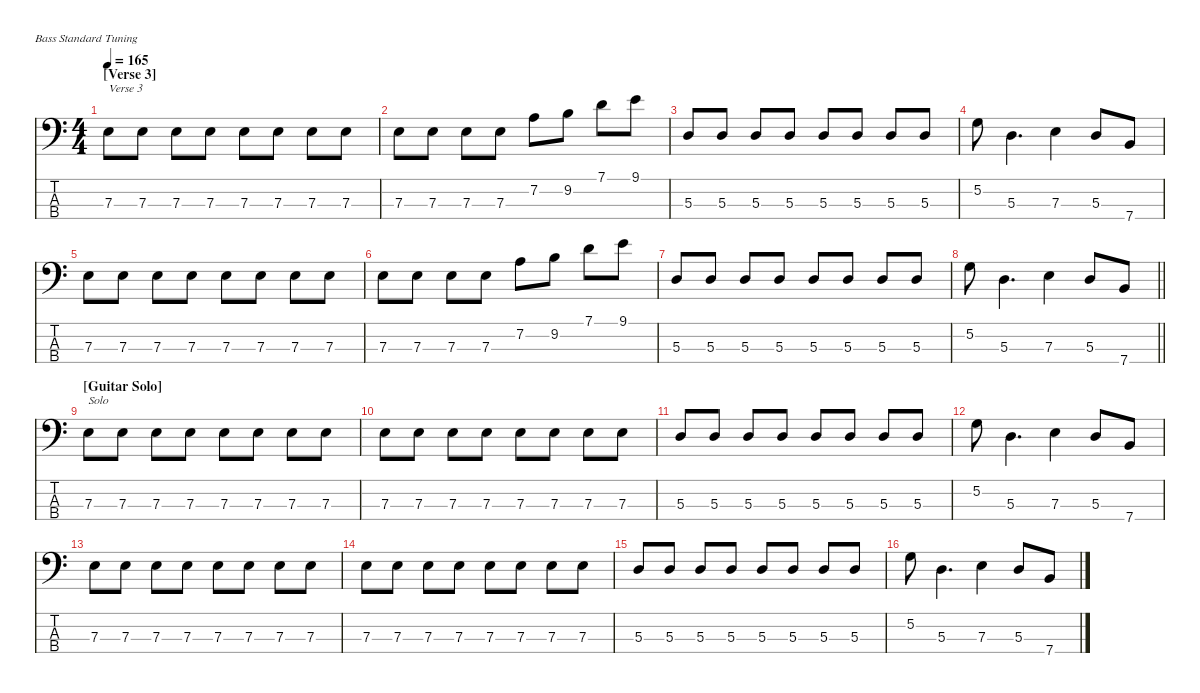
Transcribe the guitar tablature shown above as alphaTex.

\defaultSystemsLayout 4
\hideDynamics
\bracketExtendMode nobrackets
\singleTrackTrackNamePolicy hidden
\multiTrackTrackNamePolicy hidden
\firstSystemTrackNameMode fullname
\firstSystemTrackNameOrientation horizontal
\otherSystemsTrackNameOrientation horizontal
\track ("bass" "el.bs.") {instrument electricbassfinger}
\staff {score tabs}
\tuning (G2 D2 A1 E1)
\ts (4 4)
\section ("" "[Verse 3]")
\tempo 165
\clef f4
\ks c
7.3.8{txt "Verse 3" dy f beam Down} 7.3.8{beam Down} 7.3.8{beam Down} 7.3.8{beam Down} 7.3.8{beam Down} 7.3.8{beam Down} 7.3.8{beam Down} 7.3.8{beam Down} |
7.3.8{beam Down} 7.3.8{beam Down} 7.3.8{beam Down} 7.3.8{beam Down} 7.2.8{beam Down} 9.2.8{beam Down} 7.1.8{beam Down} 9.1.8{beam Down} |
5.3.8{beam Up} 5.3.8{beam Up} 5.3.8{beam Up} 5.3.8{beam Up} 5.3.8{beam Up} 5.3.8{beam Up} 5.3.8{beam Up} 5.3.8{beam Up} |
5.2.8{beam Down} 5.3.4{d beam Down} 7.3.4{beam Down} 5.3.8{beam Up} 7.4.8{beam Up} |
7.3.8{beam Down} 7.3.8{beam Down} 7.3.8{beam Down} 7.3.8{beam Down} 7.3.8{beam Down} 7.3.8{beam Down} 7.3.8{beam Down} 7.3.8{beam Down} |
7.3.8{beam Down} 7.3.8{beam Down} 7.3.8{beam Down} 7.3.8{beam Down} 7.2.8{beam Down} 9.2.8{beam Down} 7.1.8{beam Down} 9.1.8{beam Down} |
5.3.8{beam Up} 5.3.8{beam Up} 5.3.8{beam Up} 5.3.8{beam Up} 5.3.8{beam Up} 5.3.8{beam Up} 5.3.8{beam Up} 5.3.8{beam Up} |
\barLineRight lightlight
5.2.8{beam Down} 5.3.4{d beam Down} 7.3.4{beam Down} 5.3.8{beam Up} 7.4.8{beam Up} |
\section ("" "[Guitar Solo]")
7.3.8{txt "Solo" beam Down} 7.3.8{beam Down} 7.3.8{beam Down} 7.3.8{beam Down} 7.3.8{beam Down} 7.3.8{beam Down} 7.3.8{beam Down} 7.3.8{beam Down} |
7.3.8{beam Down} 7.3.8{beam Down} 7.3.8{beam Down} 7.3.8{beam Down} 7.3.8{beam Down} 7.3.8{beam Down} 7.3.8{beam Down} 7.3.8{beam Down} |
5.3.8{beam Up} 5.3.8{beam Up} 5.3.8{beam Up} 5.3.8{beam Up} 5.3.8{beam Up} 5.3.8{beam Up} 5.3.8{beam Up} 5.3.8{beam Up} |
5.2.8{beam Down} 5.3.4{d beam Down} 7.3.4{beam Down} 5.3.8{beam Up} 7.4.8{beam Up} |
7.3.8{beam Down} 7.3.8{beam Down} 7.3.8{beam Down} 7.3.8{beam Down} 7.3.8{beam Down} 7.3.8{beam Down} 7.3.8{beam Down} 7.3.8{beam Down} |
7.3.8{beam Down} 7.3.8{beam Down} 7.3.8{beam Down} 7.3.8{beam Down} 7.3.8{beam Down} 7.3.8{beam Down} 7.3.8{beam Down} 7.3.8{beam Down} |
5.3.8{beam Up} 5.3.8{beam Up} 5.3.8{beam Up} 5.3.8{beam Up} 5.3.8{beam Up} 5.3.8{beam Up} 5.3.8{beam Up} 5.3.8{beam Up} |
5.2.8{beam Down} 5.3.4{d beam Down} 7.3.4{beam Down} 5.3.8{beam Up} 7.4.8{beam Up}
